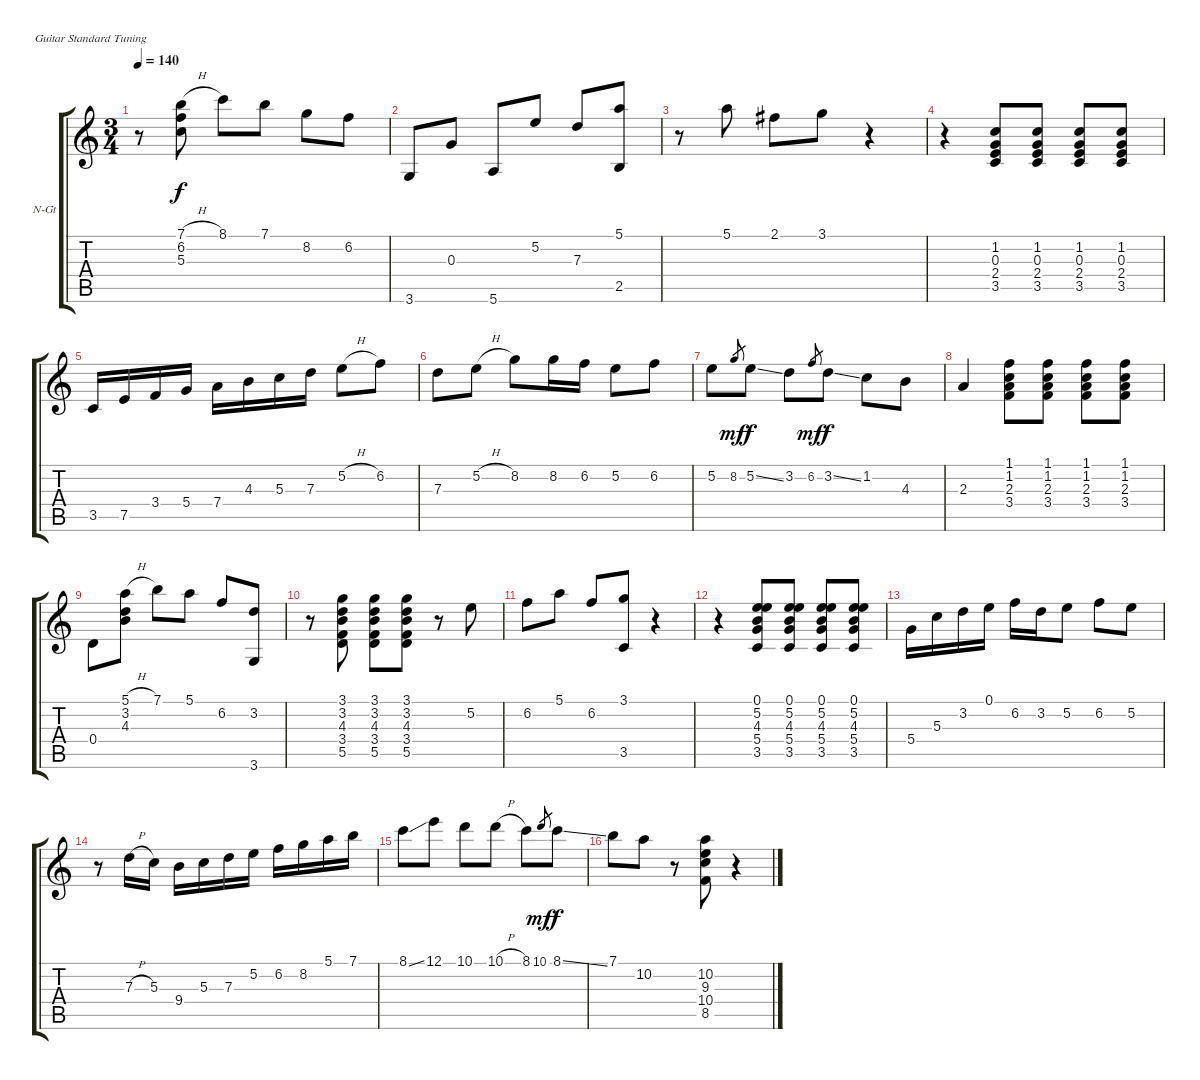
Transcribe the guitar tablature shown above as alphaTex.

\bracketExtendMode groupsimilarinstruments
\firstSystemTrackNameOrientation horizontal
\otherSystemsTrackNameOrientation horizontal
\track ("Piste 1" "N-Gt") {instrument acousticguitarnylon}
\staff {score tabs}
\tuning (E4 B3 G3 D3 A2 E2)
\ts (3 4)
\tempo 140
\clef g2
\ks c
r.8{dy f} (7.1{h} 6.2 5.3).8 8.1.8 7.1.8 8.2.8 6.2.8 |
3.6.8 0.3.8 5.6.8 5.2.8 7.3.8 (5.1 2.5).8 |
r.8 5.1.8 2.1.8 3.1.8 r.4 |
r.4 (1.2 0.3 2.4 3.5).8 (1.2 0.3 2.4 3.5).8 (1.2 0.3 2.4 3.5).8 (1.2 0.3 2.4 3.5).8 |
3.5.16 7.5.16 3.4.16 5.4.16 7.4.16 4.3.16 5.3.16 7.3.16 5.2{h}.8 6.2.8 |
7.3.8 5.2{h}.8 8.2.8 8.2.16 6.2.16 5.2.8 6.2.8 |
5.2.8 8.2.8{gr dy mf} 5.2{ss}.8{dy f} 3.2.8 6.2.8{gr dy mf} 3.2{ss}.8{dy f} 1.2.8 4.3.8 |
2.3.4 (1.1 1.2 2.3 3.4).8 (1.1 1.2 2.3 3.4).8 (1.1 1.2 2.3 3.4).8 (1.1 1.2 2.3 3.4).8 |
0.4.8 (5.1{h} 3.2 4.3).8 7.1.8 5.1.8 6.2.8 (3.2 3.6).8 |
r.8 (3.1 3.2 4.3 3.4 5.5).8 (3.1 3.2 4.3 3.4 5.5).8 (3.1 3.2 4.3 3.4 5.5).8 r.8 5.2.8 |
6.2.8 5.1.8 6.2.8 (3.1 3.5).8 r.4 |
r.4 (0.1 5.2 4.3 5.4 3.5).8 (0.1 5.2 4.3 5.4 3.5).8 (0.1 5.2 4.3 5.4 3.5).8 (0.1 5.2 4.3 5.4 3.5).8 |
5.4.16 5.3.16 3.2.16 0.1.16 6.2.16 3.2.16 5.2.8 6.2.8 5.2.8 |
r.8 7.3{h}.16 5.3.16 9.4.16 5.3.16 7.3.16 5.2.16 6.2.16 8.2.16 5.1.16 7.1.16 |
8.1{ss}.8 12.1.8 10.1.8 10.1{h}.8 8.1.8 10.1.8{gr dy mf} 8.1{ss}.8{dy f} |
7.1.8 10.2.8 r.8 (10.2 9.3 10.4 8.5).8 r.4
